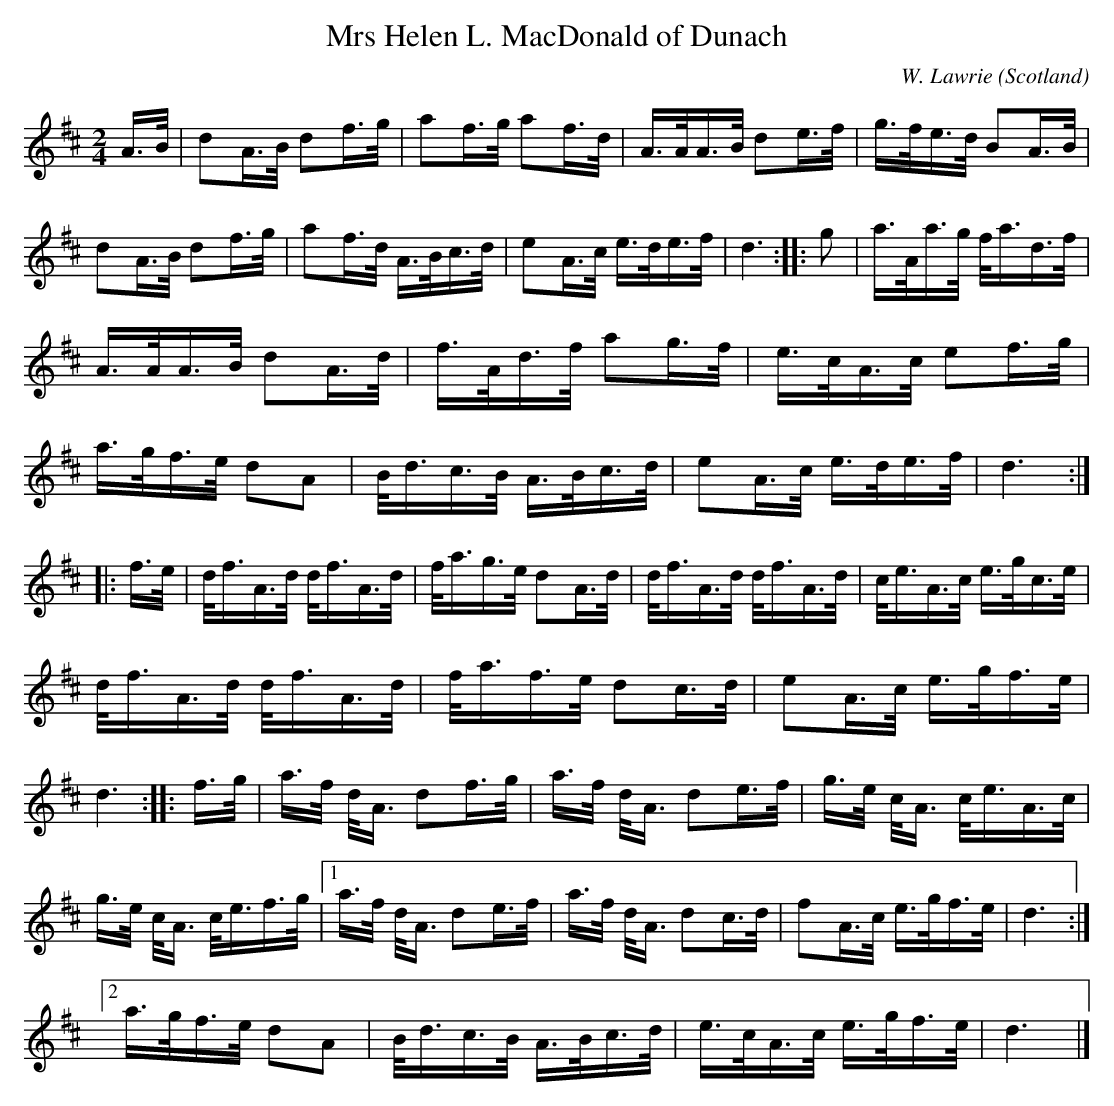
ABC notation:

X:1
T:Mrs Helen L. MacDonald of Dunach
O:Scotland
M:2/4
C:W. Lawrie
K:D
A>B|\
d2A>B d2f>g|a2f>g a2f>d|\
A>AA>B d2e>f|g>fe>d B2A>B|\
d2A>B d2f>g|a2f>d A>Bc>d|e2A>c e>de>f|d6::\
g2|\
a>Aa>g f<ad>f|A>AA>B d2A>d|\
f>Ad>f a2g>f|e>cA>c e2f>g|\
a>gf>e d2A2|B<dc>B A>Bc>d|e2A>c e>de>f|d6::
f>e|\
d<fA>d d<fA>d|f<ag>e d2A>d|\
d<fA>d d<fA>d|c<eA>c e>gc>e|\
d<fA>d d<fA>d|f<af>e d2c>d|e2A>c e>gf>e|d6::\
f>g|\
a>f d<A d2f>g|a>f d<A d2e>f|\
g>e c<A c<eA>c|g>e c<A c<ef>g|1\
a>f d<A d2e>f|a>f d<A d2c>d|f2A>c e>gf>e|d6:|2
a>gf>e d2A2|B<dc>B A>Bc>d|e>cA>c e>gf>e|d6|]
